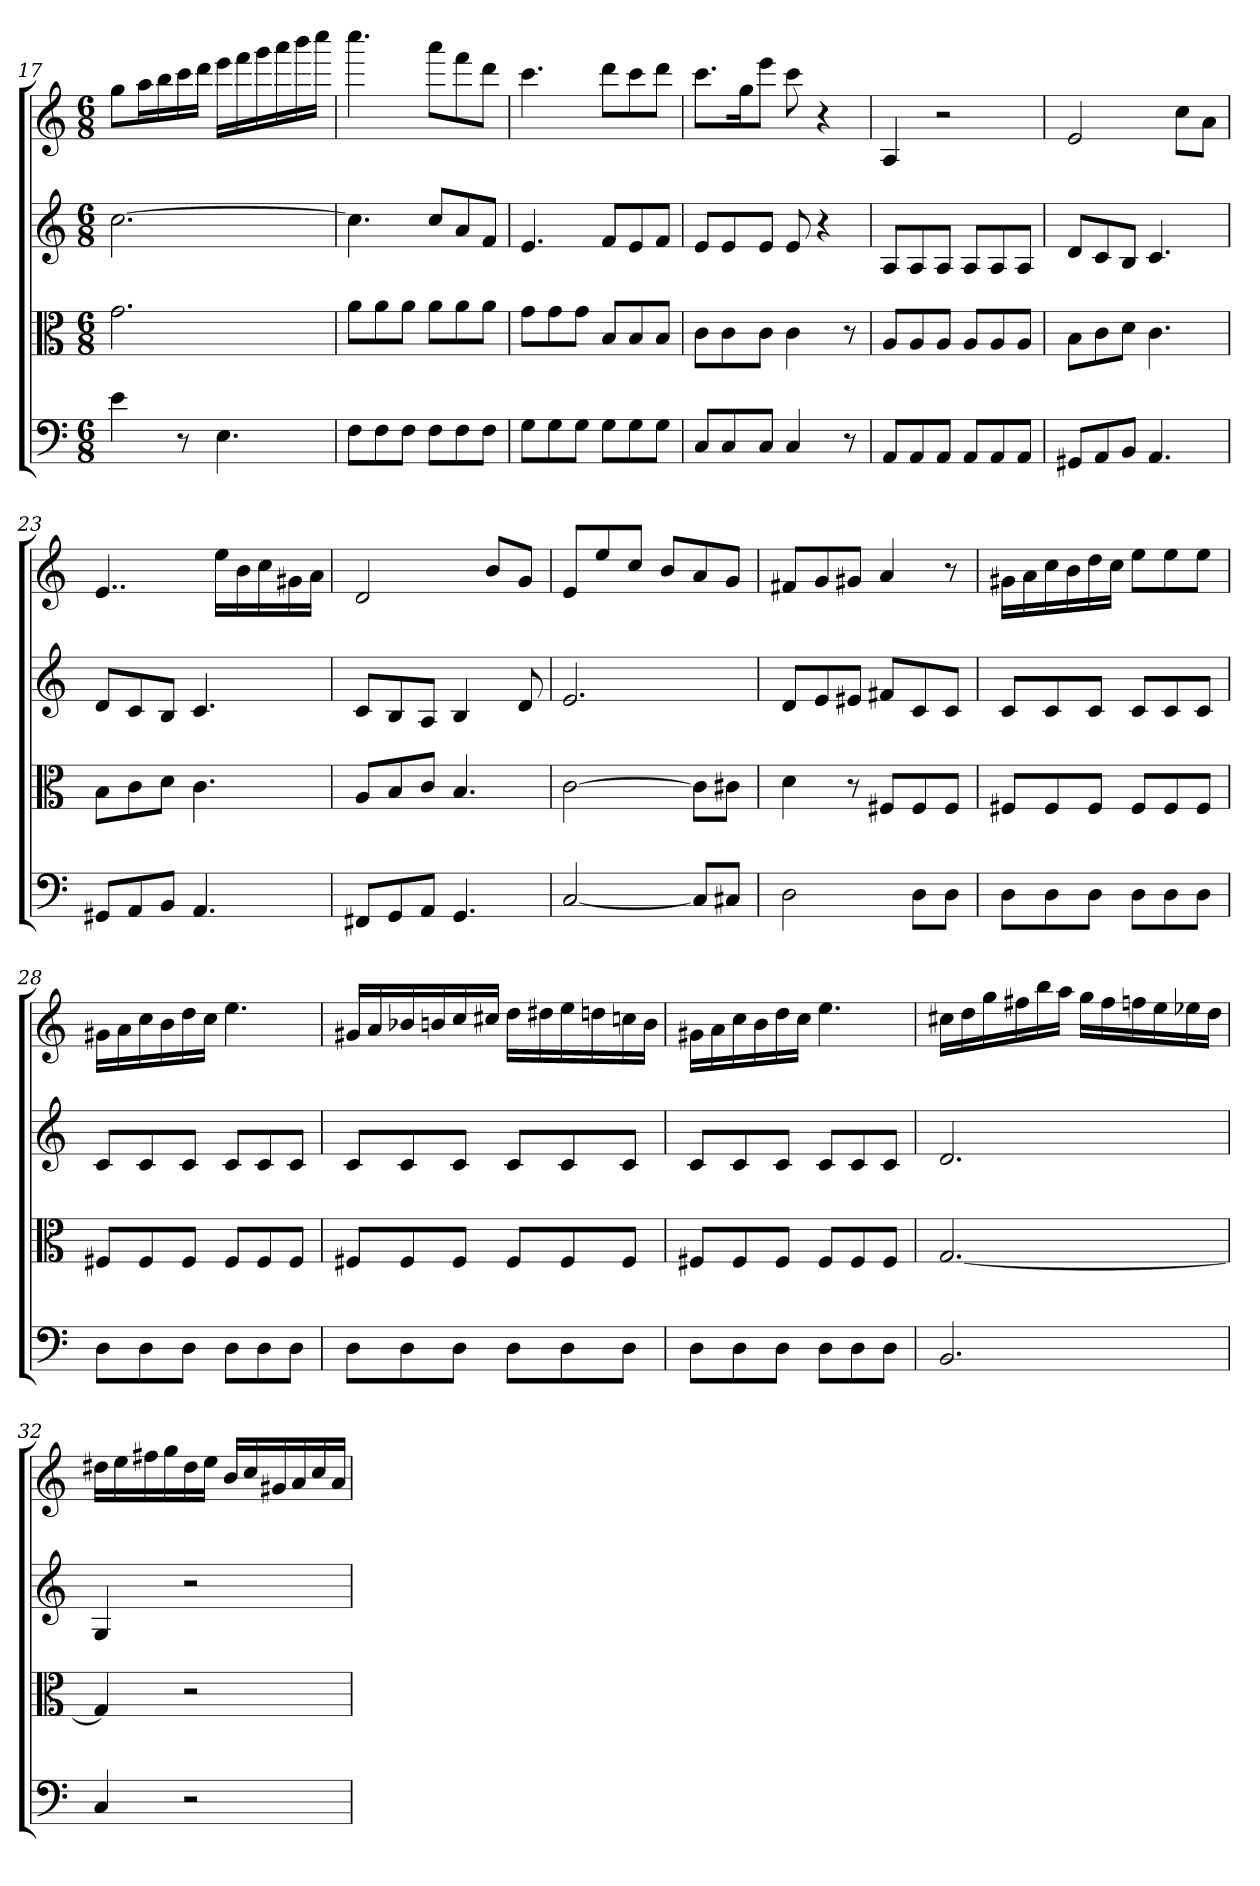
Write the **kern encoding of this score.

**kern	**kern	**kern	**kern
*part4	*part3	*part2	*part1
*staff4	*staff3	*staff2	*staff1
*clefF4	*clefC3	*	*
*k[]	*k[]	*k[]	*k[]
*C:	*C:	*C:	*C:
*M6/8	*M6/8	*M6/8	*M6/8
=17	=17	=17	=17
4e	2.g	[2.cc	8ggL
.	.	.	16aaL
.	.	.	16bb
8r	.	.	16ccc
.	.	.	16dddJJ
4.E	.	.	16eeeLL
.	.	.	16fff
.	.	.	16ggg
.	.	.	16aaa
.	.	.	16bbb
.	.	.	16ccccJJ
=18	=18	=18	=18
8F\L	8a\L	4.cc]	4.cccc
8F\	8a\	.	.
8F\J	8a\J	.	.
8F\L	8a\L	8ccL	8aaaL
8F\	8a\	8a	8fff
8F\J	8a\J	8fJ	8dddJ
=19	=19	=19	=19
8G\L	8g\L	4.e	4.ccc
8G\	8g\	.	.
8G\J	8g\J	.	.
8G\L	8B/L	8fL	8dddL
8G\	8B/	8e	8ccc
8G\J	8B/J	8fJ	8dddJ
=20	=20	=20	=20
8C/L	8c\L	8eL	8.cccL
8C/	8c\	8e	.
.	.	.	16ggK
8C/J	8c\J	8eJ	8eeeJ
4C	4c	8e	8ccc
.	.	4r	4r
8r	8r	.	.
=21	=21	=21	=21
8AA/L	8A/L	8AL	4A
8AA/	8A/	8A	.
8AA/J	8A/J	8AJ	2r
8AA/L	8A/L	8AL	.
8AA/	8A/	8A	.
8AA/J	8A/J	8AJ	.
=22	=22	=22	=22
8GG#X/L	8B\L	8dL	2e
8AA/	8c\	8c	.
8BB/J	8d\J	8BJ	.
4.AA	4.c	4.c	.
.	.	.	8ccL
.	.	.	8aJ
=23	=23	=23	=23
8GG#X/L	8B\L	8dL	4..e
8AA/	8c\	8c	.
8BB/J	8d\J	8BJ	.
4.AA	4.c	4.c	.
.	.	.	16eeLL
.	.	.	16b
.	.	.	16cc
.	.	.	16g#X
.	.	.	16aJJ
=24	=24	=24	=24
8FF#X/L	8A/L	8cL	2d
8GG/	8B/	8B	.
8AA/J	8c/J	8AJ	.
4.GG	4.B	4B	.
.	.	.	8bL
.	.	8d	8gJ
=25	=25	=25	=25
[2C	[2c	2.e	8eL
.	.	.	8ee
.	.	.	8ccJ
.	.	.	8bL
8C/L]	8c\L]	.	8a
8C#X/J	8c#X\J	.	8gJ
=26	=26	=26	=26
2D	4d	8dL	8f#XL
.	.	8e	8g
.	8r	8e#XJ	8g#XJ
.	8F#X/L	8f#XL	4a
8D\L	8F#/	8c	.
8D\J	8F#/J	8cJ	8r
=27	=27	=27	=27
8D\L	8F#X/L	8cL	16g#XLL
.	.	.	16a
8D\	8F#/	8c	16cc
.	.	.	16b
8D\J	8F#/J	8cJ	16dd
.	.	.	16ccJJ
8D\L	8F#/L	8cL	8eeL
8D\	8F#/	8c	8ee
8D\J	8F#/J	8cJ	8eeJ
=28	=28	=28	=28
8D\L	8F#X/L	8cL	16g#XLL
.	.	.	16a
8D\	8F#/	8c	16cc
.	.	.	16b
8D\J	8F#/J	8cJ	16dd
.	.	.	16ccJJ
8D\L	8F#/L	8cL	4.ee
8D\	8F#/	8c	.
8D\J	8F#/J	8cJ	.
=29	=29	=29	=29
8D\L	8F#X/L	8cL	16g#XLL
.	.	.	16a
8D\	8F#/	8c	16b-X
.	.	.	16bn
8D\J	8F#/J	8cJ	16cc
.	.	.	16cc#XJJ
8D\L	8F#/L	8cL	16ddLL
.	.	.	16dd#X
8D\	8F#/	8c	16ee
.	.	.	16ddn
8D\J	8F#/J	8cJ	16ccn
.	.	.	16bJJ
=30	=30	=30	=30
8D\L	8F#X/L	8cL	16g#XLL
.	.	.	16a
8D\	8F#/	8c	16cc
.	.	.	16b
8D\J	8F#/J	8cJ	16dd
.	.	.	16ccJJ
8D\L	8F#/L	8cL	4.ee
8D\	8F#/	8c	.
8D\J	8F#/J	8cJ	.
=31	=31	=31	=31
2.BB	[2.G	2.d	16cc#XLL
.	.	.	16dd
.	.	.	16gg
.	.	.	16ff#X
.	.	.	16bb
.	.	.	16aaJJ
.	.	.	16ggLL
.	.	.	16ff#
.	.	.	16ffn
.	.	.	16ee
.	.	.	16ee-X
.	.	.	16ddJJ
=32	=32	=32	=32
4C	4G]	4G	16dd#XLL
.	.	.	16ee
.	.	.	16ff#X
.	.	.	16gg
2r	2r	2r	16dd#
.	.	.	16eeJJ
.	.	.	16bLL
.	.	.	16cc
.	.	.	16g#X
.	.	.	16a
.	.	.	16cc
.	.	.	16aJJ
=	=	=	=
*-	*-	*-	*-
